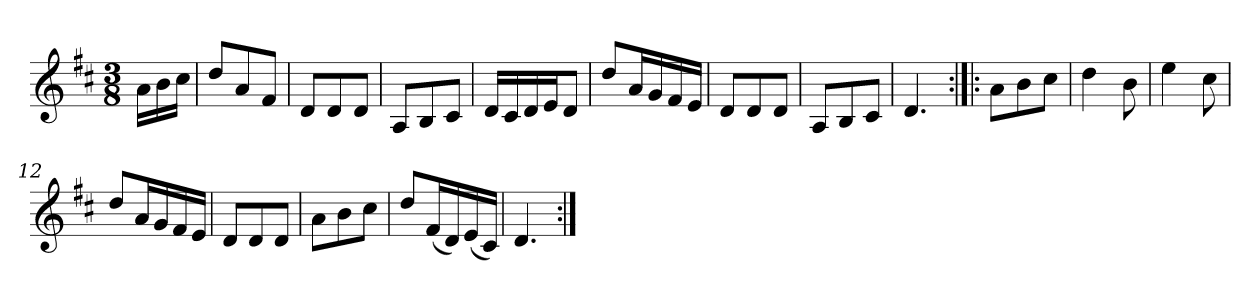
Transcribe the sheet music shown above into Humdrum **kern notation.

**kern
*part1
*staff1
*clefG2
*k[f#c#]
*D:
*M3/8
*MM120
=
16a\LL
16b\
16cc#\JJ
=1
8dd/L
8a/
8f#/J
=2
8d/L
8d/
8d/J
=3
8A/L
8B/
8c#/J
=4
16d/LL
16c#/
16d/
16e/J
8d/J
=5
8dd/L
16a/L
16g/
16f#/
16e/JJ
=6
8d/L
8d/
8d/J
=7
8A/L
8B/
8c#/J
=8
4.d
=9:|!|:
8a\L
8b\
8cc#\J
=10
4dd
8b
=11
4ee
8cc#
=12
8dd/L
16a/L
16g/
16f#/
16e/JJ
=13
8d/L
8d/
8d/J
=14
8a\L
8b\
8cc#\J
=15
8dd/L
(16f#/L
16d/)
(16e/
16c#/JJ)
=16
4.d
=:|!
*-
